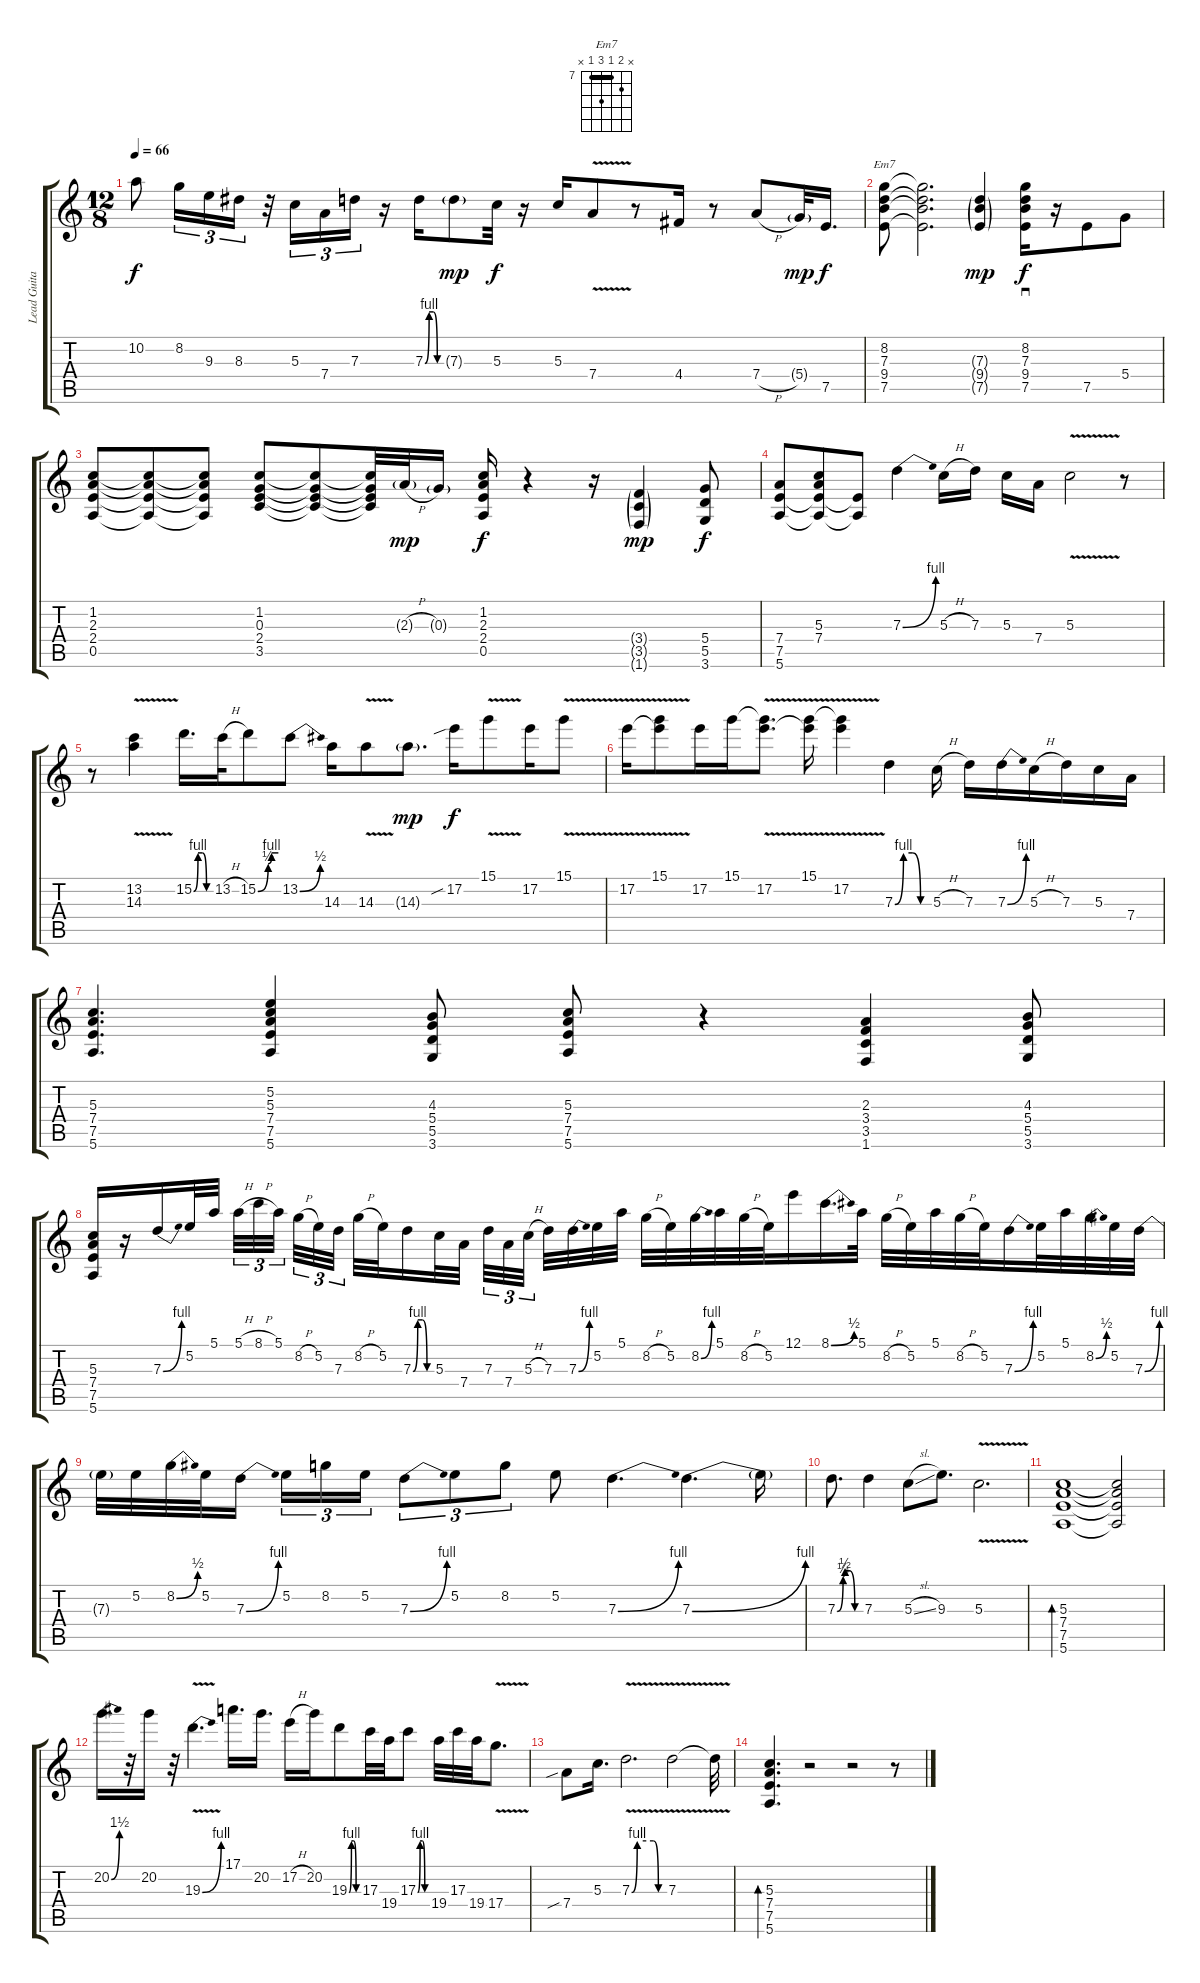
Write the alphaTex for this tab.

\track ("Lead Guitar" "Lead Guita") {instrument acousticguitarsteel}
\staff {score tabs}
\tuning (E4 B3 G3 D3 A2 E2) {hide}
\chord ("Em7" x 8 7 9 7 x) {firstfret 7 barre 7}
\ts (12 8)
\tempo 66
\clef g2
\ks c
10.2.8{dy f} 8.2.16{tu (3 2)} 9.3.16{tu (3 2)} 8.3.16{tu (3 2)} r.32 5.3.16{tu (3 2)} 7.4.16{tu (3 2)} 7.3.16{tu (3 2)} r.16 7.3{be (custom 0 0 15 4 30 4 45 0 60 0)}.16 7.3{g}.8{dy mp} 5.3.32{dy f} r.16 5.3.16 7.4{v}.8 r.8 4.4.16 r.8 7.4{h}.8 5.4{g}.32{dy mp} 7.5.16{d dy f} |
(8.2 7.3 9.4 7.5).8{ch "Em7"} (8.2{t} 7.3{t} 9.4{t} 7.5{t}).2{d} (7.3{g} 9.4{g} 7.5{g}).4{dy mp} (8.2 7.3 9.4 7.5).16{sd dy f} r.16 7.5.8 5.4.8 |
(1.2 2.3 2.4 0.5).8 (1.2{t} 2.3{t} 2.4{t} 0.5{t}).8 (1.2{t} 2.3{t} 2.4{t} 0.5{t}).8 (1.2 0.3 2.4 3.5).8 (1.2{t} 0.3{t} 2.4{t} 3.5{t}).8 (1.2{t} 0.3{t} 2.4{t} 3.5{t}).32 2.3{h g}.32{dy mp} 0.3{g}.16 (1.2 2.3 2.4 0.5).16{dy f} r.4 r.16 (3.4{g} 3.5{g} 1.6{g}).4{dy mp} (5.4 5.5 3.6).8{dy f} |
(7.4 7.5 5.6).8 (5.3 7.4 7.5{t} 5.6{t}).8 (7.5{t} 5.6{t}).8 7.3{be (bend 0 0 60 4)}.4 5.3{h}.16 7.3.16 5.3.16 7.4.16 5.3{v}.2 r.8 |
r.8 (13.2 14.3{v}).4{instrument distortionguitar} 15.2{be (custom 0 0 15 4 30 4 45 0 60 0)}.16{d} 13.2{h}.32 15.2{be (custom 0 0 30 2 40 4 60 4)}.8 13.2{be (bend 0 0 60 2)}.8 14.3.16 14.3{v}.8 14.3{g}.8{d dy mp} 17.2{sib}.16{dy f} 15.1{v}.8 17.2.16 15.1{v}.8 |
17.2{v}.16 (15.1{v} 17.2{t}).8 17.2.16 15.1.16 (15.1{t} 17.2{v}).8{d} (15.1 17.2{t}).16 (15.1{t} 17.2{v}).4 7.3{be (custom 0 0 15 4 30 4 45 0 60 0)}.4 5.3{h}.16 7.3.16 7.3{be (bend 0 0 60 4)}.16 5.3{h}.16 7.3.16 5.3.16 7.4.16 |
(5.3 7.4 7.5 5.6).4{d volume 7} (5.2 5.3 7.4 7.5 5.6).4 (4.3 5.4 5.5 3.6).8 (5.3 7.4 7.5 5.6).8 r.4 (2.3 3.4 3.5 1.6).4 (4.3 5.4 5.5 3.6).8 |
(5.3 7.4 7.5 5.6).16 r.16 7.3{be (bend 0 0 60 4)}.16 5.2.32 5.1.32{beam splitsecondary} 5.1{h}.32{tu (3 2)} 8.1{h}.32{tu (3 2)} 5.1.32{tu (3 2) beam splitsecondary} 8.2{h}.32{tu (3 2)} 5.2.32{tu (3 2)} 7.3.32{tu (3 2)} 8.2{h}.32 5.2.32 7.3{be (custom 0 0 15 4 30 4 45 0 60 0)}.16 5.3.32 7.4.32{beam splitsecondary} 7.3.32{tu (3 2)} 7.4.32{tu (3 2)} 5.3{h}.32{tu (3 2) beam splitsecondary} 7.3.32 7.3{be (bend 0 0 60 4)}.32 5.2.32 5.1.32 8.2{h}.32 5.2.32 8.2{be (bend 0 0 60 4)}.32 5.1.32 8.2{h}.32 5.2.32 12.1.16 8.1{be (bend 0 0 60 2)}.16{d} 5.1.32 8.2{h}.32 5.2.32 5.1.32 8.2{h}.32 5.2.32 7.3{be (bend 0 0 60 4)}.16 5.2.32 5.1.32 8.2{be (bend 0 0 60 2)}.32 5.2.32 7.3{be (bend 0 0 60 4)}.32 |
7.3{t}.32 5.2.32 8.2{be (bend 0 0 60 2)}.32 5.2.32 7.3{be (bend 0 0 60 4)}.16{beam splitsecondary} 5.2.16{tu (3 2)} 8.2.16{tu (3 2)} 5.2.16{tu (3 2)} 7.3{be (bend 0 0 60 4)}.8{tu (3 2)} 5.2.8{tu (3 2)} 8.2.8{tu (3 2)} 5.2.8 7.3{be (bend 0 0 60 4)}.4{d} 7.3{be (bend 0 0 60 4)}.4{d} 7.3{t}.16 |
7.3{be (custom 0 0 15 1 20 2 30 2 45 0 60 0)}.8{d} 7.3.4 5.3{sl}.8 9.3.8{d} 5.3{v}.2{d} |
(5.3 7.4 7.5 5.6).1{bd 480} (5.3{t} 7.4{t} 7.5{t} 5.6{t}).2 |
20.2{be (bend 0 0 60 6)}.16{d} r.32 20.2.16 r.32 19.3{be (bend 0 0 60 4) v}.4{d} 17.1.16{d} 20.2.16{d} 17.2{h}.16 20.2.16 19.3{be (custom 0 0 15 4 30 4 45 0 60 0)}.8 17.3.32 19.4.32 17.3{be (custom 0 0 15 4 30 4 45 0 60 0)}.8 19.4.32 17.3.32 19.4.32 17.4{v}.8{d} |
7.4{sib}.8 5.3.16{d} 7.3{be (custom 0 0 10 4 40 4 49 0 60 0) v}.2{d} 7.3{v}.2 7.3{t}.32 |
(5.3 7.4 7.5 5.6).4{d bd 240} r.2 r.2 r.8
